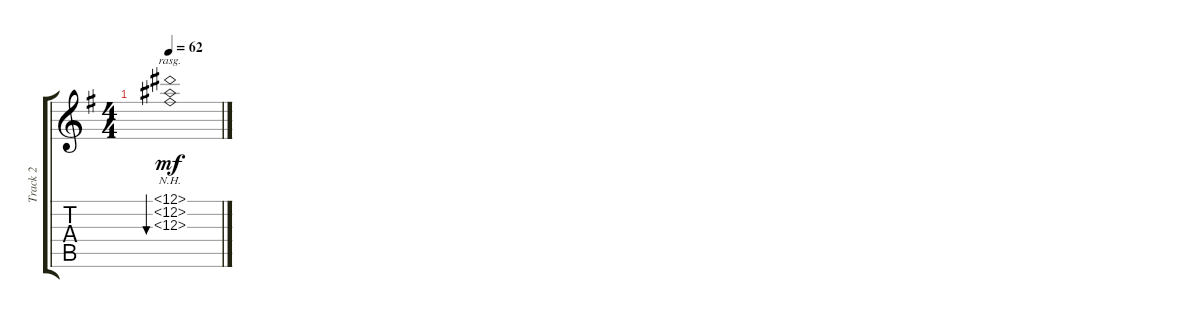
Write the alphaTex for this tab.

\track ("Track 2" "Track 2") {instrument electricguitarclean}
\staff {score tabs}
\tuning (Eb4 Bb3 Gb3 Db3 Ab2 Eb2) {hide}
\ts (4 4)
\tempo 62
\clef g2
\ks g
(12.1{nh} 12.2{nh} 12.3{nh}).1{bu 120 rasg ii dy mf}
